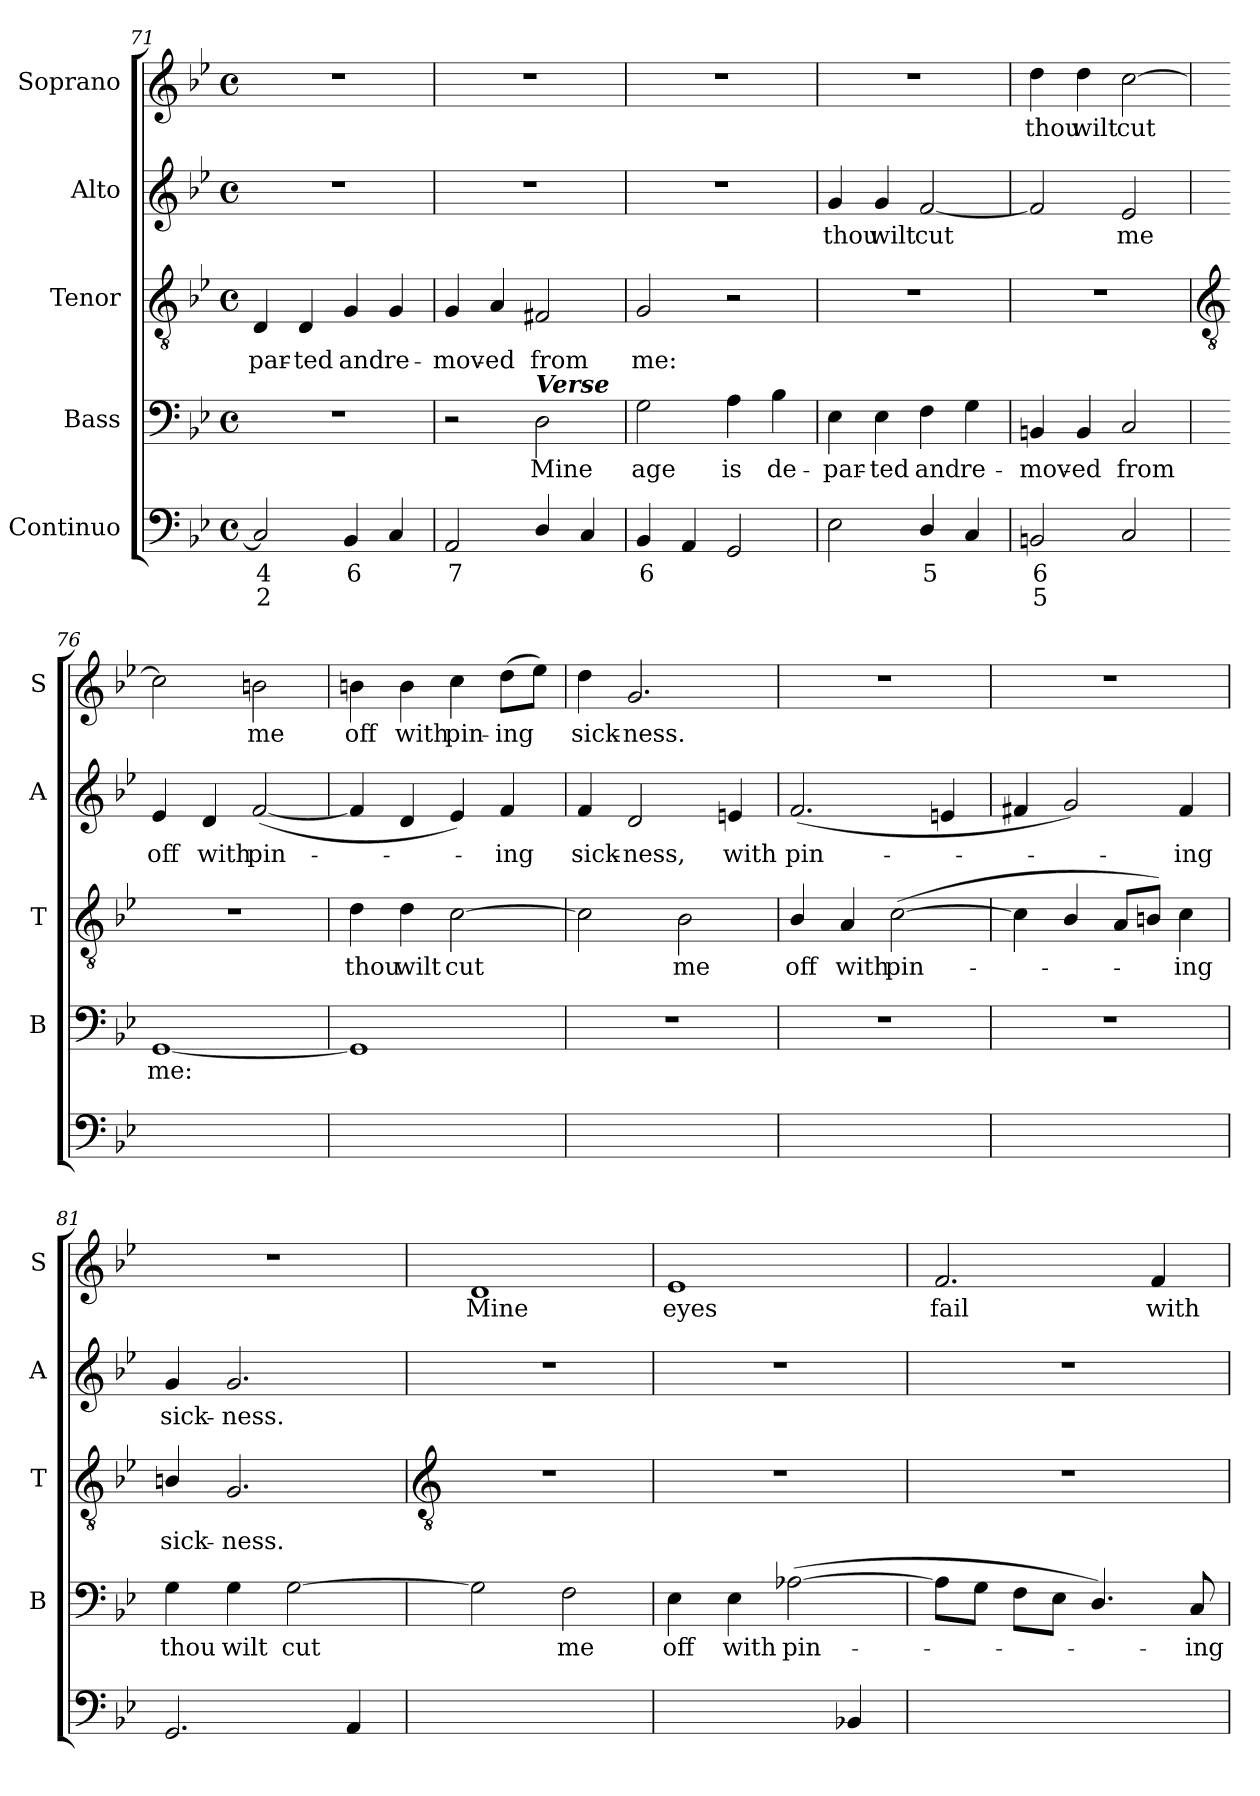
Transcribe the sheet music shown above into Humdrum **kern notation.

**kern	**text	**text	**text	**kern	**text	**kern	**text	**kern	**text	**kern	**text
*part5	*part5	*part5	*part5	*part4	*part4	*part3	*part3	*part2	*part2	*part1	*part1
*staff5	*staff5	*staff5	*staff5	*staff4	*staff4	*staff3	*staff3	*staff2	*staff2	*staff1	*staff1
*I"Continuo	*	*	*	*I"Bass	*	*I"Tenor	*	*I"Alto	*	*I"Soprano	*
*	*	*	*	*I'B	*	*I'T	*	*I'A	*	*I'S	*
*clefF4	*	*	*	*clefF4	*	*clefGv2	*	*clefG2	*	*clefG2	*
*k[b-e-]	*	*	*	*k[b-e-]	*	*k[b-e-]	*	*k[b-e-]	*	*k[b-e-]	*
*B-:	*	*	*	*B-:	*	*B-:	*	*B-:	*	*B-:	*
*M4/4	*	*	*	*M4/4	*	*M4/4	*	*M4/4	*	*M4/4	*
*met(c)	*	*	*	*met(c)	*	*met(c)	*	*met(c)	*	*met(c)	*
=71	=71	=71	=71	=71	=71	=71	=71	=71	=71	=71	=71
!	!LO:LY:b	!LO:LY:b	!	!	!	!	!LO:LY:b	!	!	!	!
2C]	4	2	.	1r	.	4D	-par-	1r	.	1r	.
!	!	!	!	!	!	!	!LO:LY:b	!	!	!	!
.	.	.	.	.	.	4D	-ted	.	.	.	.
!	!LO:LY:b	!	!	!	!	!	!LO:LY:b	!	!	!	!
4BB-	6	.	.	.	.	4G	and	.	.	.	.
!	!	!	!	!	!	!	!LO:LY:b	!	!	!	!
4C	.	.	.	.	.	4G	re-	.	.	.	.
=72	=72	=72	=72	=72	=72	=72	=72	=72	=72	=72	=72
!	!LO:LY:b	!	!	!	!	!	!LO:LY:b	!	!	!	!
2AA	7	.	.	2r	.	4G	-mov-	1r	.	1r	.
!	!	!	!	!	!	!	!LO:LY:b	!	!	!	!
.	.	.	.	.	.	4A	-ed	.	.	.	.
!	!	!	!	!LO:TX:a:Bi:t=Verse	!	!	!	!	!	!	!
!	!	!	!	!	!LO:LY:b	!	!LO:LY:b	!	!	!	!
4D/	.	.	.	2D	Mine	2F#X	from	.	.	.	.
4C	.	.	.	.	.	.	.	.	.	.	.
=73	=73	=73	=73	=73	=73	=73	=73	=73	=73	=73	=73
!	!LO:LY:b	!	!	!	!LO:LY:b	!	!LO:LY:b	!	!	!	!
4BB-	6	.	.	2G	age	2G	me:	1r	.	1r	.
4AA	.	.	.	.	.	.	.	.	.	.	.
!	!	!	!	!	!LO:LY:b	!	!	!	!	!	!
2GG	.	.	.	4A	is	2r	.	.	.	.	.
!	!	!	!	!	!LO:LY:b	!	!	!	!	!	!
.	.	.	.	4B-	de-	.	.	.	.	.	.
=74	=74	=74	=74	=74	=74	=74	=74	=74	=74	=74	=74
!	!	!	!	!	!LO:LY:b	!	!	!	!LO:LY:b	!	!
2E-	.	.	.	4E-	-par-	1r	.	4g	thou	1r	.
!	!	!	!	!	!LO:LY:b	!	!	!	!LO:LY:b	!	!
.	.	.	.	4E-	-ted	.	.	4g	wilt	.	.
!	!LO:LY:b	!	!	!	!LO:LY:b	!	!	!	!LO:LY:b	!	!
4D/	5	.	.	4F	and	.	.	[2f	cut	.	.
!	!	!	!	!	!LO:LY:b	!	!	!	!	!	!
4C	.	.	.	4G	re-	.	.	.	.	.	.
=75	=75	=75	=75	=75	=75	=75	=75	=75	=75	=75	=75
!	!LO:LY:b	!LO:LY:b	!	!	!LO:LY:b	!	!	!	!	!	!LO:LY:b
2BBn	6	5	.	4BBn	-mov-	1r	.	2f]	.	4dd	thou
!	!	!	!	!	!LO:LY:b	!	!	!	!	!	!LO:LY:b
.	.	.	.	4BB	-ed	.	.	.	.	4dd	wilt
!	!	!	!	!	!LO:LY:b	!	!	!	!LO:LY:b	!	!LO:LY:b
2C	.	.	.	2C	from	.	.	2e-	me	[2cc	cut
!!LO:LB:g=z
=76	=76	=76	=76	=76	=76	=76	=76	=76	=76	=76	=76
*	*	*	*	*	*	*clefGv2	*	*	*	*	*
!	!LO:LY:b	!LO:LY:b	!	!	!LO:LY:b	!	!	!	!LO:LY:b	!	!
(>[2GGyy	6	4	.	[1GG	me:	1r	.	4e-	off	2cc]	.
!	!	!	!	!	!	!	!	!	!LO:LY:b	!	!
.	.	.	.	.	.	.	.	4d	with	.	.
!	!LO:LY:b	!LO:LY:b	!	!	!	!	!	!	!LO:LY:b	!	!LO:LY:b
2GGyy_	7	3	.	.	.	.	.	(<[2f	pin-	2bn	me
=77	=77	=77	=77	=77	=77	=77	=77	=77	=77	=77	=77
!	!LO:LY:b	!LO:LY:b	!	!	!	!	!LO:LY:b	!	!	!	!LO:LY:b
2GGyy_)	7	3	.	1GG]	.	4d	thou	4f]	.	4b	off
!	!	!	!	!	!	!	!LO:LY:b	!	!	!	!LO:LY:b
.	.	.	.	.	.	4d	wilt	4d	.	4b	with
!	!LO:LY:b	!LO:LY:b	!	!	!	!	!LO:LY:b	!	!	!	!LO:LY:b
2GGyy]	6	4	.	.	.	[2c	cut	4e-)	.	4cc	pin-
!	!	!	!	!	!	!	!	!	!LO:LY:b	!	!LO:LY:b
.	.	.	.	.	.	.	.	4f	ing	(>8ddL	-ing
.	.	.	.	.	.	.	.	.	.	8ee-J)	.
=78	=78	=78	=78	=78	=78	=78	=78	=78	=78	=78	=78
!	!LO:LY:b	!LO:LY:b	!	!	!	!	!	!	!LO:LY:b	!	!LO:LY:b
[4Gyy	5	4	.	1r	.	2c]	.	4f	sick-	4dd	sick-
!	!LO:LY:b	!LO:LY:b	!	!	!	!	!	!	!LO:LY:b	!	!LO:LY:b
2Gyy_	5	3	.	.	.	.	.	2d	-ness,	2.g	-ness.
!	!	!	!	!	!	!	!LO:LY:b	!	!	!	!
.	.	.	.	.	.	2B-	me	.	.	.	.
!	!LO:LY:b	!LO:LY:b	!	!	!	!	!	!	!LO:LY:b	!	!
4Gyy]	6	3	.	.	.	.	.	4en	with	.	.
=79	=79	=79	=79	=79	=79	=79	=79	=79	=79	=79	=79
!	!LO:LY:b	!	!	!	!	!	!LO:LY:b	!	!LO:LY:b	!	!
(>[4Dyy	6	.	.	1r	.	4B-/	off	(<2.f	pin-	1r	.
!	!LO:LY:b	!	!	!	!	!	!LO:LY:b	!	!	!	!
4Dyy_	5	.	.	.	.	4A	with	.	.	.	.
!	!LO:LY:b	!LO:LY:b	!	!	!	!	!LO:LY:b	!	!	!	!
4Dyy_	7	3	.	.	.	(<[2c	pin-	.	.	.	.
!	!LO:LY:b	!LO:LY:b	!LO:LY:b	!	!	!	!	!	!	!	!
4Dyy_	7	4	2	.	.	.	.	4en	.	.	.
=80	=80	=80	=80	=80	=80	=80	=80	=80	=80	=80	=80
!	!LO:LY:b	!LO:LY:b	!	!	!	!	!	!	!	!	!
4Dyy_)	7	3	.	1r	.	4c]	.	4f#X	.	1r	.
!	!LO:LY:b	!LO:LY:b	!	!	!	!	!	!	!	!	!
4Dyy_	6	4	.	.	.	4B-/	.	2g)	.	.	.
!	!LO:LY:b	!LO:LY:b	!	!	!	!	!	!	!	!	!
4Dyy_	5	4	.	.	.	8AL	.	.	.	.	.
.	.	.	.	.	.	8BnJ)	.	.	.	.	.
!	!LO:LY:b	!LO:LY:b	!	!	!	!	!LO:LY:b	!	!LO:LY:b	!	!
4Dyy]	5	3	.	.	.	4c	ing	4f#	ing	.	.
=81	=81	=81	=81	=81	=81	=81	=81	=81	=81	=81	=81
!	!	!	!	!	!LO:LY:b	!	!LO:LY:b	!	!LO:LY:b	!	!
2.GG	.	.	.	4G	thou	4Bn/	sick-	4g	sick-	1r	.
!	!	!	!	!	!LO:LY:b	!	!LO:LY:b	!	!LO:LY:b	!	!
.	.	.	.	4G	wilt	2.G	-ness.	2.g	-ness.	.	.
!	!	!	!	!	!LO:LY:b	!	!	!	!	!	!
.	.	.	.	[2G	cut	.	.	.	.	.	.
4AA	.	.	.	.	.	.	.	.	.	.	.
!!LO:LB:g=z
=82	=82	=82	=82	=82	=82	=82	=82	=82	=82	=82	=82
*	*	*	*	*	*	*clefGv2	*	*	*	*	*
!	!LO:LY:b	!	!	!	!	!	!	!	!	!	!LO:LY:b
[2BBnyy	6	.	.	2G]	.	1r	.	1r	.	1d	Mine
!	!LO:LY:b	!	!	!	!LO:LY:b	!	!	!	!	!	!
2BByy]	5	.	.	2F	me	.	.	.	.	.	.
=83	=83	=83	=83	=83	=83	=83	=83	=83	=83	=83	=83
!	!LO:LY:b	!	!	!	!LO:LY:b	!	!	!	!	!	!LO:LY:b
[2Cyy	3	.	.	4E-	off	1r	.	1r	.	1e-	eyes
!	!	!	!	!	!LO:LY:b	!	!	!	!	!	!
.	.	.	.	4E-	with	.	.	.	.	.	.
!	!LO:LY:b	!	!	!	!LO:LY:b	!	!	!	!	!	!
4Cyy]	6	.	.	(>[2A-X	pin-	.	.	.	.	.	.
4BB-X	.	.	.	.	.	.	.	.	.	.	.
=84	=84	=84	=84	=84	=84	=84	=84	=84	=84	=84	=84
!	!LO:LY:b	!LO:LY:b	!	!	!	!	!	!	!	!	!LO:LY:b
[2AA-Xyy	6	3	.	8A-L]	.	1r	.	1r	.	2.f	fail
.	.	.	.	8GJ	.	.	.	.	.	.	.
.	.	.	.	8FL	.	.	.	.	.	.	.
.	.	.	.	8E-J	.	.	.	.	.	.	.
!	!LO:LY:b	!LO:LY:b	!	!	!	!	!	!	!	!	!
4AA-yy_	6	4	.	4.D/)	.	.	.	.	.	.	.
!	!LO:LY:b	!LO:LY:b	!	!	!	!	!	!	!	!	!LO:LY:b
4AA-yy]	6	3	.	.	.	.	.	.	.	4f	with
!	!	!	!	!	!LO:LY:b	!	!	!	!	!	!
.	.	.	.	8C	ing	.	.	.	.	.	.
=	=	=	=	=	=	=	=	=	=	=	=
*-	*-	*-	*-	*-	*-	*-	*-	*-	*-	*-	*-
